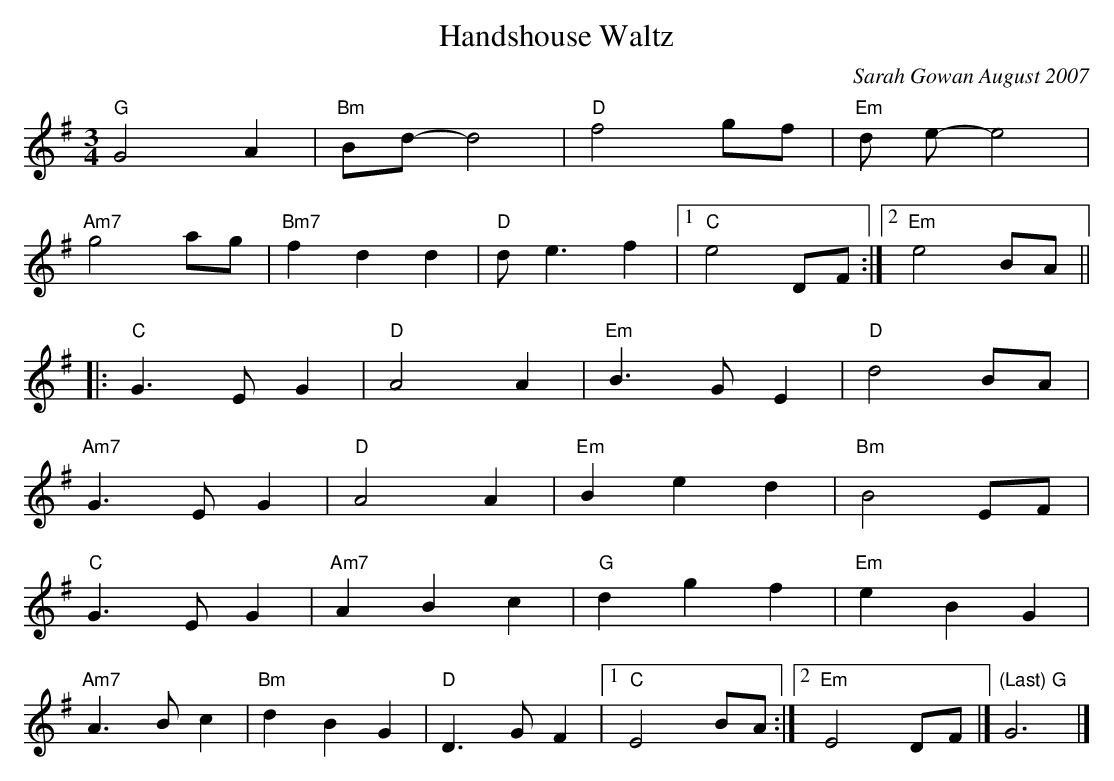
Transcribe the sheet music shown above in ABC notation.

X:1
T:Handshouse Waltz
C:Sarah Gowan August 2007
M:3/4
L:1/4
K:G
"G"G2 A|"Bm" B/d/-d2| "D"f2 g/f/ | "Em"d/ e/-e2|
"Am7"g2 a/g/| "Bm7"fdd| "D"d<e f |1"C"e2 D/F/:|2"Em"e2B/A/||
|:"C"G>EG| "D"A2A |"Em"B>GE| "D"d2B/A/|
"Am7"G>EG|"D"A2A| "Em"Bed| "Bm" B2E/F/|
"C"G>EG|"Am7"ABc| "G" dgf|"Em"eBG|
"Am7"A>B c|"Bm"dBG| "D"D>GF|1"C"E2B/A/:|2"Em"E2D/F/|]"(Last) G"G3|]
